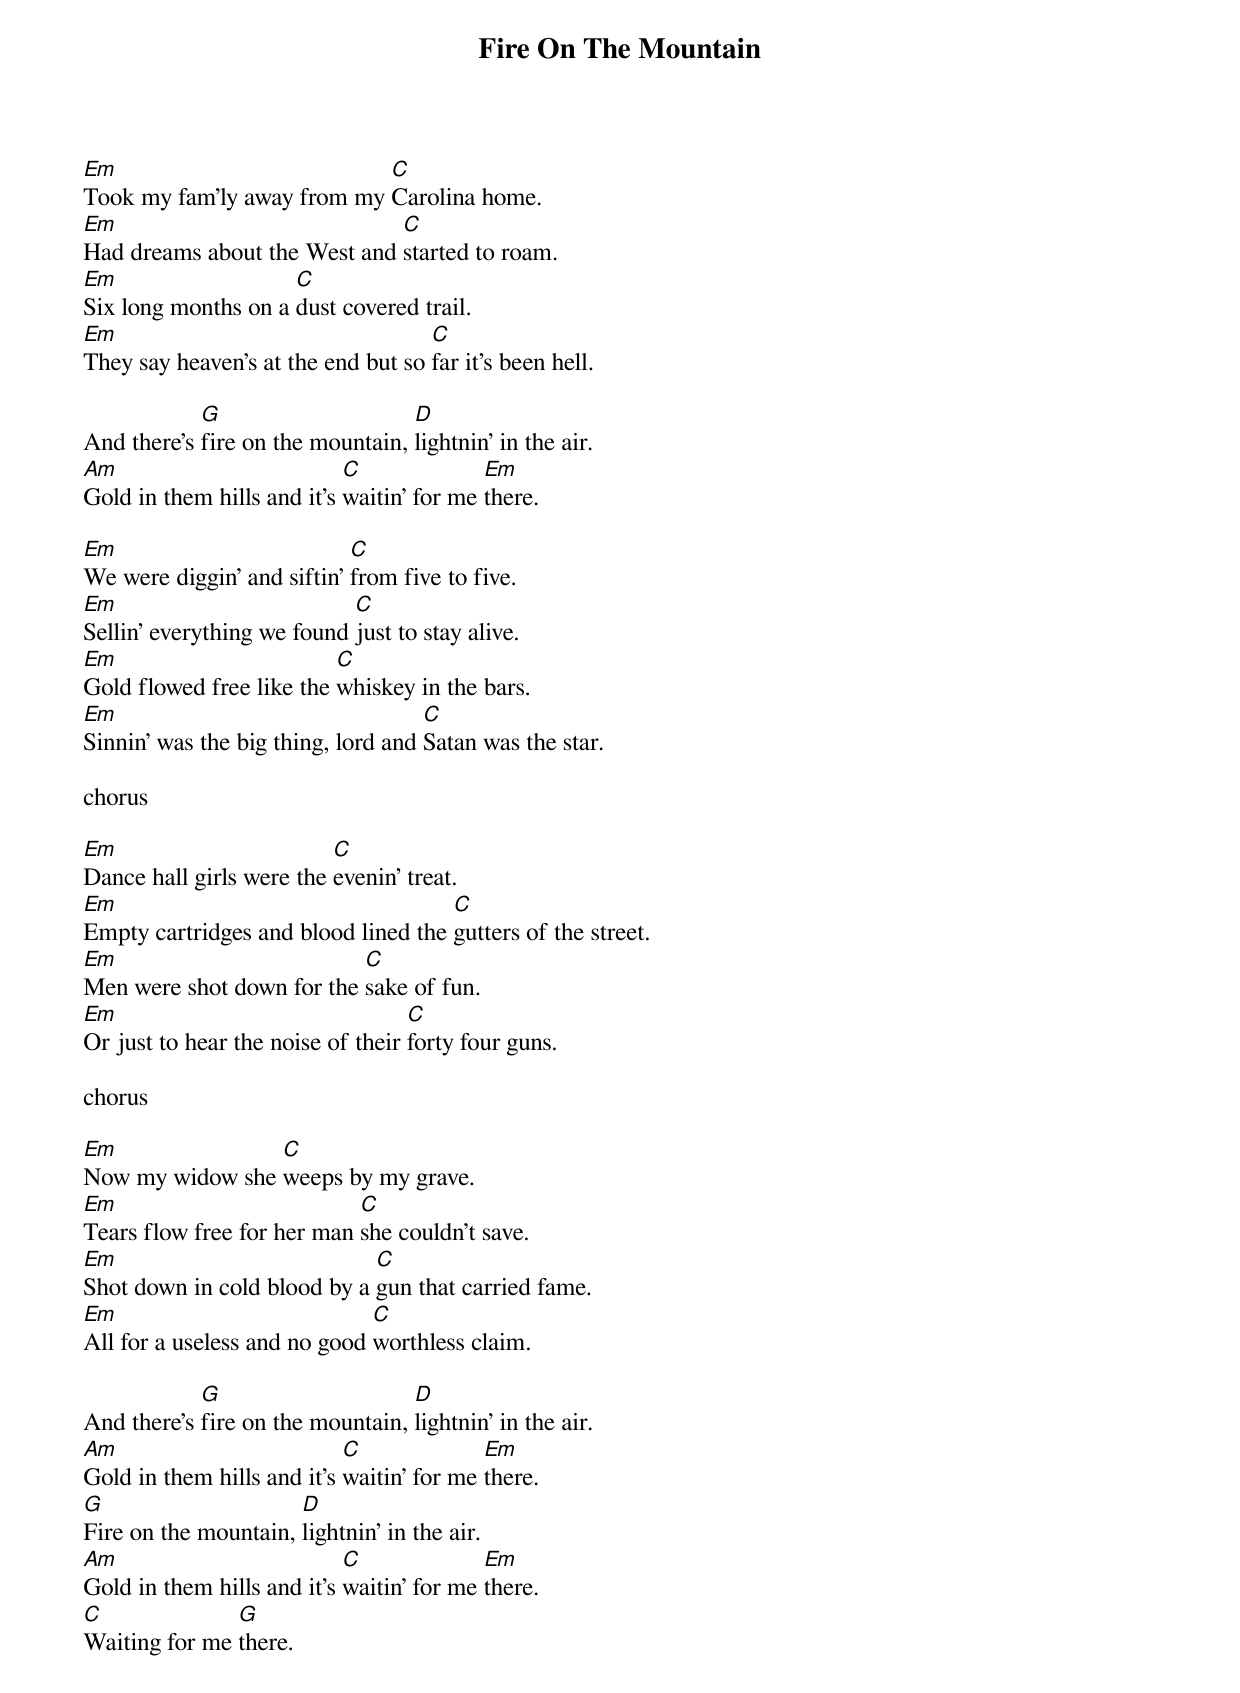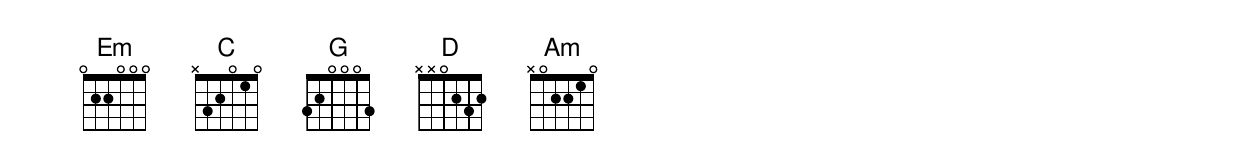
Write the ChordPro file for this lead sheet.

{title: Fire On The Mountain}

[Em]Took my fam'ly away from my [C]Carolina home.
[Em]Had dreams about the West and [C]started to roam.
[Em]Six long months on a [C]dust covered trail.
[Em]They say heaven's at the end but so [C]far it's been hell.

And there's [G]fire on the mountain, [D]lightnin' in the air.
[Am]Gold in them hills and it's [C]waitin' for me [Em]there.

[Em]We were diggin' and siftin' [C]from five to five.
[Em]Sellin' everything we found [C]just to stay alive.
[Em]Gold flowed free like the [C]whiskey in the bars.
[Em]Sinnin' was the big thing, lord and [C]Satan was the star.

chorus

[Em]Dance hall girls were the [C]evenin' treat.
[Em]Empty cartridges and blood lined the [C]gutters of the street.
[Em]Men were shot down for the [C]sake of fun.
[Em]Or just to hear the noise of their [C]forty four guns.

chorus

[Em]Now my widow she [C]weeps by my grave.
[Em]Tears flow free for her man [C]she couldn't save.
[Em]Shot down in cold blood by a [C]gun that carried fame.
[Em]All for a useless and no good [C]worthless claim.

And there's [G]fire on the mountain, [D]lightnin' in the air.
[Am]Gold in them hills and it's [C]waitin' for me [Em]there.
[G]Fire on the mountain, [D]lightnin' in the air.
[Am]Gold in them hills and it's [C]waitin' for me [Em]there.
[C]Waiting for me [G]there.
